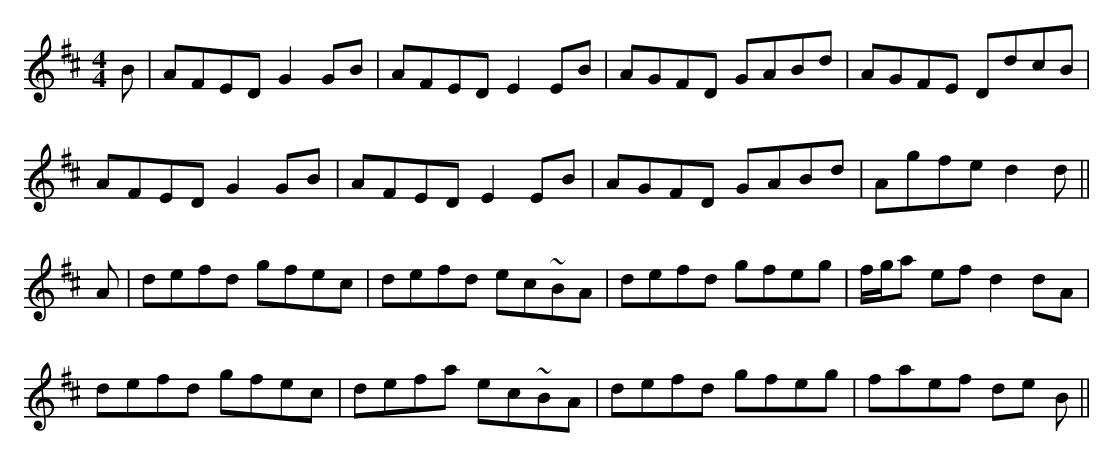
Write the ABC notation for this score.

X:1
M:4/4
K:D
B|AFED G2 GB|AFED E2 EB|AGFD GABd|AGFE DdcB|
AFED G2 GB|AFED E2 EB|AGFD GABd|Agfe d2 d||
A|defd gfec|defd ec~BA|defd gfeg|f/g/a ef d2 dA|
defd gfec|defa ec~BA|defd gfeg|faef de B||
